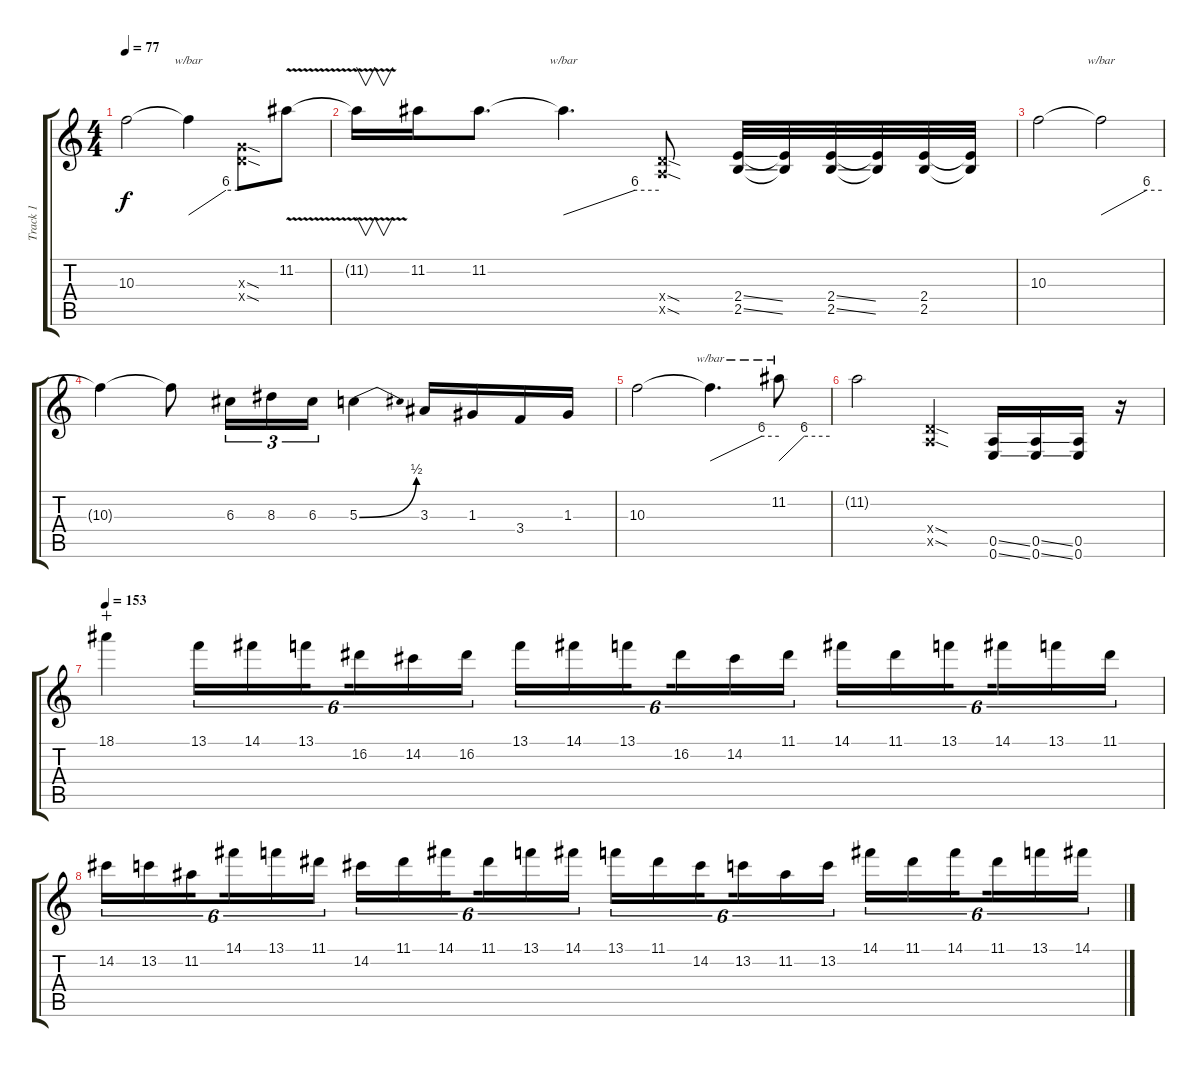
\track ("Track 1" "Track 1") {instrument electricguitarclean}
\staff {score tabs}
\tuning (E4 B3 G3 D3 A2 E2) {hide}
\ts (4 4)
\tempo 77
\clef g2
\ks c
10.3.2{dy f} 10.3{t}.4{tbe (custom default 0 0 45 24 60 24)} (0.3{sod x} 0.4{sod x}).8 11.2{v}.8 |
11.2{v t}.16{v} 11.2.16 11.2.8{d} 11.2{t}.4{d tbe (custom default 0 0 45 24 60 24)} (0.4{sod x} 0.5{sod x}).8 (2.4{ss} 2.5{ss}).32{volume 9} (2.4{t} 2.5{t}).32{volume 13} (2.4{ss} 2.5{ss}).32{volume 10} (2.4{t} 2.5{t}).32{volume 13} (2.4 2.5).32{volume 12} (2.4{t} 2.5{t}).32{volume 13} |
10.3.2 10.3{t}.2{tbe (custom default 0 0 45 24 60 24)} |
10.3{t}.4 10.3{t}.8 6.3.16{tu (3 2)} 8.3.16{tu (3 2)} 6.3.16{tu (3 2)} 5.3{be (bend 0 0 60 2)}.4 3.3.16 1.3.16 3.4.16 1.3.16 |
10.3.2 10.3{t}.4{d tbe (custom default 0 0 45 24 60 24)} 11.2.8{tbe (custom default 0 0 30 24 60 24)} |
11.2{t}.2 (0.4{sod x} 0.5{sod x}).4 (0.5{ss} 0.6{ss}).16 (0.5{ss} 0.6{ss}).16 (0.5 0.6).16 r.16 |
\tempo 153
18.1.4{wahc} 13.1.16{tu (6 4)} 14.1.16{tu (6 4)} 13.1.16{tu (6 4) beam splitsecondary} 16.2.16{tu (6 4)} 14.2.16{tu (6 4)} 16.2.16{tu (6 4)} 13.1.16{tu (6 4)} 14.1.16{tu (6 4)} 13.1.16{tu (6 4) beam splitsecondary} 16.2.16{tu (6 4)} 14.2.16{tu (6 4)} 11.1.16{tu (6 4)} 14.1.16{tu (6 4)} 11.1.16{tu (6 4)} 13.1.16{tu (6 4) beam splitsecondary} 14.1.16{tu (6 4)} 13.1.16{tu (6 4)} 11.1.16{tu (6 4)} |
14.2.16{tu (6 4)} 13.2.16{tu (6 4)} 11.2.16{tu (6 4) beam splitsecondary} 14.1.16{tu (6 4)} 13.1.16{tu (6 4)} 11.1.16{tu (6 4)} 14.2.16{tu (6 4)} 11.1.16{tu (6 4)} 14.1.16{tu (6 4) beam splitsecondary} 11.1.16{tu (6 4)} 13.1.16{tu (6 4)} 14.1.16{tu (6 4)} 13.1.16{tu (6 4)} 11.1.16{tu (6 4)} 14.2.16{tu (6 4) beam splitsecondary} 13.2.16{tu (6 4)} 11.2.16{tu (6 4)} 13.2.16{tu (6 4)} 14.1.16{tu (6 4)} 11.1.16{tu (6 4)} 14.1.16{tu (6 4) beam splitsecondary} 11.1.16{tu (6 4)} 13.1.16{tu (6 4)} 14.1.16{tu (6 4)}
